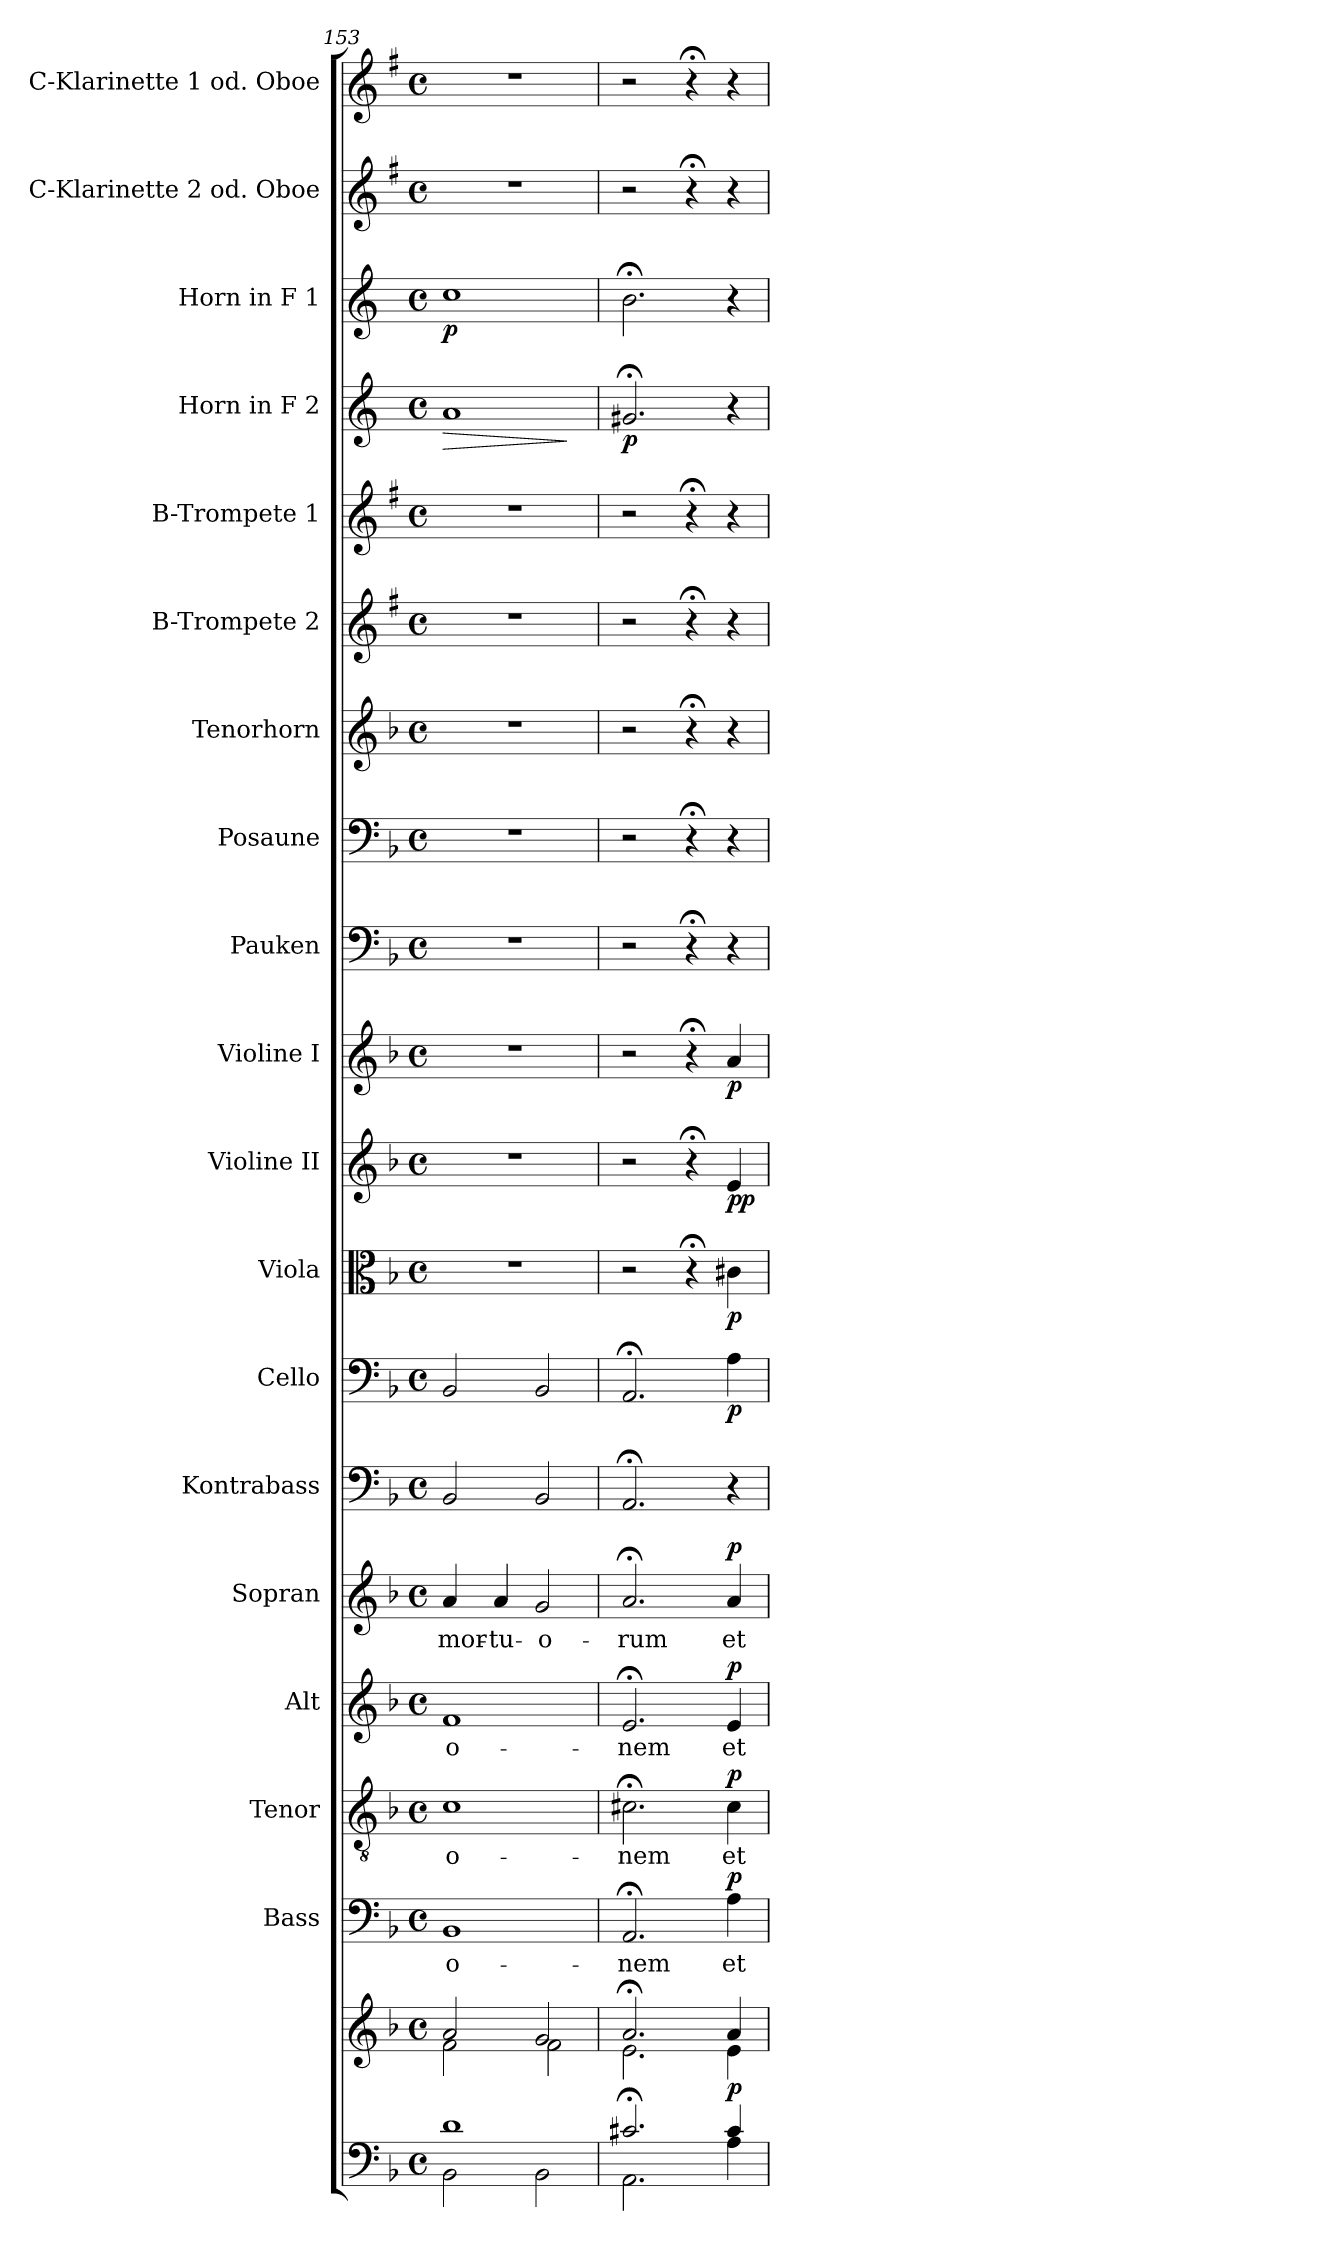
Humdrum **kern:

**kern	**kern	**dynam	**kern	**text	**dynam	**kern	**text	**dynam	**kern	**text	**dynam	**kern	**text	**dynam	**kern	**kern	**dynam	**kern	**dynam	**kern	**dynam	**kern	**dynam	**kern	**kern	**kern	**kern	**kern	**kern	**dynam	**kern	**dynam	**kern	**kern
*part19	*part19	*part19	*part18	*part18	*part18	*part17	*part17	*part17	*part16	*part16	*part16	*part15	*part15	*part15	*part14	*part13	*part13	*part12	*part12	*part11	*part11	*part10	*part10	*part9	*part8	*part7	*part6	*part5	*part4	*part4	*part3	*part3	*part2	*part1
*staff20	*staff19	*staff19/20	*staff18	*staff18	*staff18	*staff17	*staff17	*staff17	*staff16	*staff16	*staff16	*staff15	*staff15	*staff15	*staff14	*staff13	*staff13	*staff12	*staff12	*staff11	*staff11	*staff10	*staff10	*staff9	*staff8	*staff7	*staff6	*staff5	*staff4	*staff4	*staff3	*staff3	*staff2	*staff1
*	*	*	*I"Bass	*	*	*I"Tenor	*	*	*I"Alt	*	*	*I"Sopran	*	*	*I"Kontrabass	*I"Cello	*	*I"Viola	*	*I"Violine II	*	*I"Violine I	*	*I"Pauken	*I"Posaune	*I"Tenorhorn	*I"B-Trompete 2	*I"B-Trompete 1	*I"Horn in F 2	*	*I"Horn in F 1	*	*I"C-Klarinette 2 od. Oboe	*I"C-Klarinette 1 od. Oboe
*	*	*	*I'B.	*	*	*I'T.	*	*	*I'A.	*	*	*I'S.	*	*	*I'Kb.	*	*	*I'Vla.	*	*I'Vl. II	*	*I'Vl. I	*	*I'Pk.	*I'Pos.	*I'T. Hrn.	*I'B Trp. 2	*I'B Trp. 1	*	*	*	*	*I'C Kl. 2	*I'C Kl. 1
*clefF4	*clefG2	*	*clefF4	*	*	*clefGv2	*	*	*clefG2	*	*	*clefG2	*	*	*clefF4	*clefF4	*	*clefC3	*	*clefG2	*	*clefG2	*	*clefF4	*clefF4	*clefG2	*clefG2	*clefG2	*clefG2	*	*clefG2	*	*clefG2	*clefG2
*	*	*	*	*	*	*	*	*	*	*	*	*	*	*	*ITrd7c12	*	*	*	*	*	*	*	*	*	*	*ITrd8c14	*ITrd1c2	*ITrd1c2	*ITrd4c7	*	*ITrd4c7	*	*ITrd1c2	*ITrd1c2
*k[b-]	*k[b-]	*	*k[b-]	*	*	*k[b-]	*	*	*k[b-]	*	*	*k[b-]	*	*	*k[b-]	*k[b-]	*	*k[b-]	*	*k[b-]	*	*k[b-]	*	*k[b-]	*k[b-]	*k[b-]	*k[b-]	*k[b-]	*k[b-]	*	*k[b-]	*	*k[b-]	*k[b-]
*F:	*F:	*	*F:	*	*	*F:	*	*	*F:	*	*	*F:	*	*	*F:	*F:	*	*F:	*	*F:	*	*F:	*	*F:	*F:	*F:	*F:	*F:	*F:	*	*F:	*	*F:	*F:
*M4/4	*M4/4	*	*M4/4	*	*	*M4/4	*	*	*M4/4	*	*	*M4/4	*	*	*M4/4	*M4/4	*	*M4/4	*	*M4/4	*	*M4/4	*	*M4/4	*M4/4	*M4/4	*M4/4	*M4/4	*M4/4	*	*M4/4	*	*M4/4	*M4/4
*met(c)	*met(c)	*	*met(c)	*	*	*met(c)	*	*	*met(c)	*	*	*met(c)	*	*	*met(c)	*met(c)	*	*met(c)	*	*met(c)	*	*met(c)	*	*met(c)	*met(c)	*met(c)	*met(c)	*met(c)	*met(c)	*	*met(c)	*	*met(c)	*met(c)
=153	=153	=153	=153	=153	=153	=153	=153	=153	=153	=153	=153	=153	=153	=153	=153	=153	=153	=153	=153	=153	=153	=153	=153	=153	=153	=153	=153	=153	=153	=153	=153	=153	=153	=153
*^	*^	*	*	*	*	*	*	*	*	*	*	*	*	*	*	*	*	*	*	*	*	*	*	*	*	*	*	*	*	*	*	*	*	*
!	!	!	!	!	!	!LO:LY:b	!	!	!LO:LY:b	!	!	!LO:LY:b	!	!	!LO:LY:b	!	!	!	!	!	!	!	!	!	!	!	!	!	!	!	!	!LO:HP:b	!	!LO:DY:b	!	!
1d	2BB-\	2a/	2f\	.	1BB-	-o-	.	1c	-o-	.	1f	-o-	.	4a/	mor-	.	2BBB-/	2BB-/	.	1r	.	1r	.	1r	.	1r	1r	1r	1r	1r	1d	>	1f	p	1r	1r
!	!	!	!	!	!	!	!	!	!	!	!	!	!	!	!LO:LY:b	!	!	!	!	!	!	!	!	!	!	!	!	!	!	!	!	!	!	!	!	!
.	.	.	.	.	.	.	.	.	.	.	.	.	.	4a/	-tu-	.	.	.	.	.	.	.	.	.	.	.	.	.	.	.	.	.	.	.	.	.
!	!	!	!	!	!	!	!	!	!	!	!	!	!	!	!LO:LY:b	!	!	!	!	!	!	!	!	!	!	!	!	!	!	!	!	!	!	!	!	!
.	2BB-\	2g/	2f\	.	.	.	.	.	.	.	.	.	.	2g/	-o-	.	2BBB-/	2BB-/	.	.	.	.	.	.	.	.	.	.	.	.	.	.	.	.	.	.
*v	*v	*	*	*	*	*	*	*	*	*	*	*	*	*	*	*	*	*	*	*	*	*	*	*	*	*	*	*	*	*	*	*	*	*	*	*
*	*v	*v	*	*	*	*	*	*	*	*	*	*	*	*	*	*	*	*	*	*	*	*	*	*	*	*	*	*	*	*	*	*	*	*	*
.	.	.	.	.	.	.	.	.	.	.	.	.	.	.	.	.	.	.	.	.	.	.	.	.	.	.	.	.	.	]	.	.	.	.
!!LO:PB:g=z
=154	=154	=154	=154	=154	=154	=154	=154	=154	=154	=154	=154	=154	=154	=154	=154	=154	=154	=154	=154	=154	=154	=154	=154	=154	=154	=154	=154	=154	=154	=154	=154	=154	=154	=154
*^	*^	*	*	*	*	*	*	*	*	*	*	*	*	*	*	*	*	*	*	*	*	*	*	*	*	*	*	*	*	*	*	*	*	*
!	!	!	!	!	!	!LO:LY:b	!	!	!LO:LY:b	!	!	!LO:LY:b	!	!	!LO:LY:b	!	!	!	!	!	!	!	!	!	!	!	!	!	!	!	!	!LO:DY:b	!	!	!	!
2.c#X;/	2.AA\	2.a;</	2.e\	.	2.AA;</	-nem	.	2.c#X;<\	-nem	.	2.e;</	-nem	.	2.a;</	-rum	.	2.AAA;</	2.AA;</	.	2r	.	2r	.	2r	.	2r	2r	2r	2r	2r	2.c#X;</	p	2.e;<\	.	2r	2r
.	.	.	.	.	.	.	.	.	.	.	.	.	.	.	.	.	.	.	.	4r;<	.	4r;<	.	4r;<	.	4r;<	4r;<	4r;<	4r;<	4r;<	.	.	.	.	4r;<	4r;<
!	!	!	!	!LO:DY:b	!	!LO:LY:b	!LO:DY:a	!	!LO:LY:b	!LO:DY:a	!	!LO:LY:b	!LO:DY:a	!	!LO:LY:b	!LO:DY:a	!	!	!LO:DY:b	!	!LO:DY:b	!	!LO:DY:b	!	!LO:DY:b	!	!	!	!	!	!	!	!	!	!	!
4c#/	4A\	4a/	4e\	p	4A\	et	p	4c#\	et	p	4e/	et	p	4a/	et	p	4r	4A\	p	4c#X\	p	4e/	pp	4a/	p	4r	4r	4r	4r	4r	4r	.	4r	.	4r	4r
*v	*v	*	*	*	*	*	*	*	*	*	*	*	*	*	*	*	*	*	*	*	*	*	*	*	*	*	*	*	*	*	*	*	*	*	*	*
*	*v	*v	*	*	*	*	*	*	*	*	*	*	*	*	*	*	*	*	*	*	*	*	*	*	*	*	*	*	*	*	*	*	*	*	*
=	=	=	=	=	=	=	=	=	=	=	=	=	=	=	=	=	=	=	=	=	=	=	=	=	=	=	=	=	=	=	=	=	=	=
*-	*-	*-	*-	*-	*-	*-	*-	*-	*-	*-	*-	*-	*-	*-	*-	*-	*-	*-	*-	*-	*-	*-	*-	*-	*-	*-	*-	*-	*-	*-	*-	*-	*-	*-
